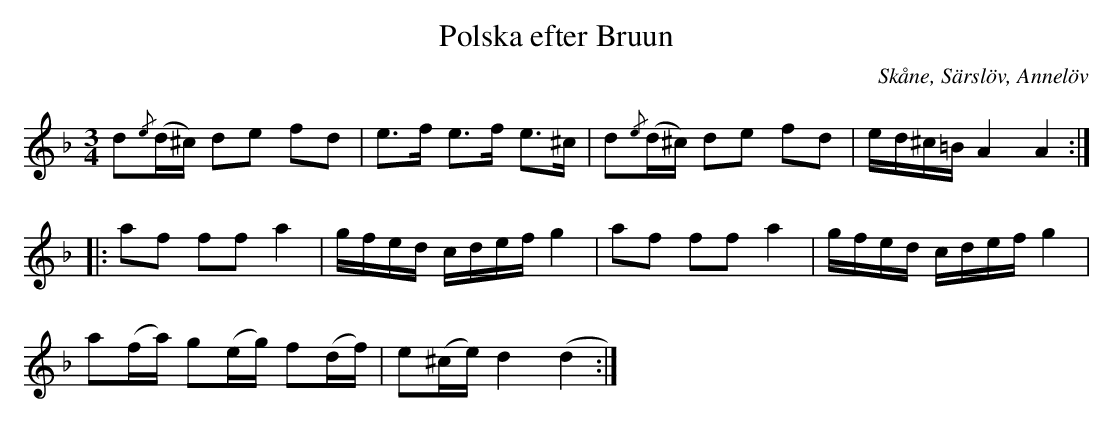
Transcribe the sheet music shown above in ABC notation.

X:1
T:Polska efter Bruun
O:Skåne, Särslöv, Annelöv
M:3/4
L:1/16
K:Dm
d2{/e}(d^c) d2e2 f2d2 | e2>f2 e2>f2 e2>^c2 | d2{/e}(d^c) d2e2 f2d2 | ed^c=B A4 A4 ::
a2f2 f2f2 a4 | gfed cdef g4 | a2f2 f2f2 a4 | gfed cdef g4 |
a2(fa) g2(eg) f2(df) | e2(^ce) d4 (d4 :|
